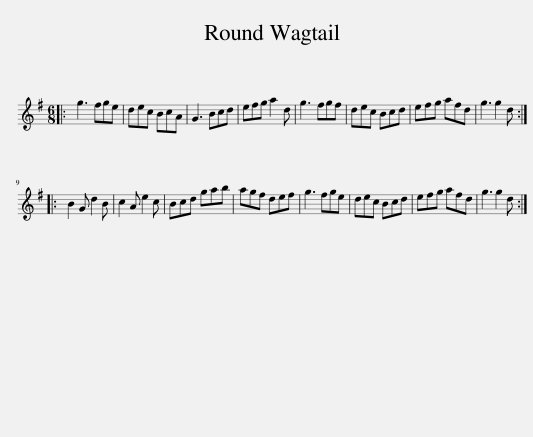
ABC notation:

X:1
L:1/8
M:6/8
I:linebreak $
K:G
V:1 treble
V:1
|: g3 fge | dec BcA | G3 Bcd | efg a2 d | g3 fgf | %5
 dec Bcd | efg afd | g3 g2 d ::$ B2 G d2 B | c2 A e2 c | %10
 Bcd gab | agf def | g3 fge | dec Bcd | efg afd | %15
 g3 g2 d :| %16
